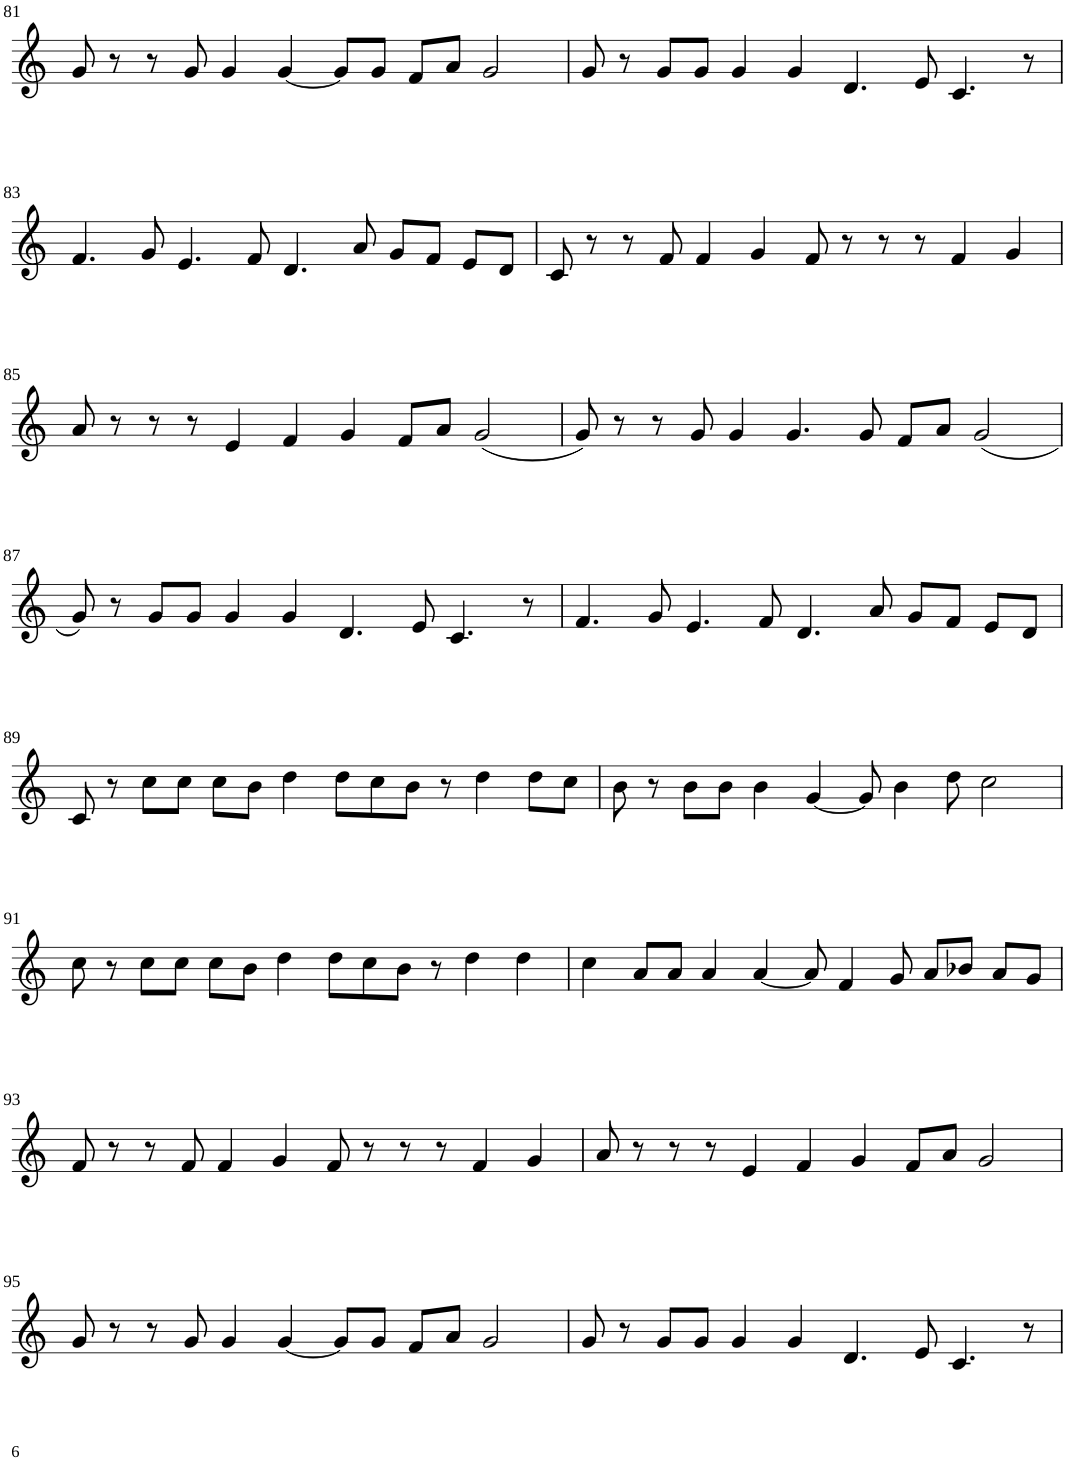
**kern
*part1
*staff1
*I"Violin
!!LO:PB:g=z
*clefG2
*k[]
*M8/4
=81
8g/
8r
8r
8g/
4g/
[4g/
8g/L]
8g/J
8f/L
8a/J
2g/
=82
8g/
8r
8g/L
8g/J
4g/
4g/
4.d/
8e/
4.c/
8r
!!LO:LB:g=z
=83
4.f/
8g/
4.e/
8f/
4.d/
8a/
8g/L
8f/J
8e/L
8d/J
=84
8c/
8r
8r
8f/
4f/
4g/
8f/
8r
8r
8r
4f/
4g/
!!LO:LB:g=z
=85
8a/
8r
8r
8r
4e/
4f/
4g/
8f/L
8a/J
(2g/
=86
8g/)
8r
8r
8g/
4g/
4.g/
8g/
8f/L
8a/J
(2g/
!!LO:LB:g=z
=87
8g/)
8r
8g/L
8g/J
4g/
4g/
4.d/
8e/
4.c/
8r
=88
4.f/
8g/
4.e/
8f/
4.d/
8a/
8g/L
8f/J
8e/L
8d/J
!!LO:LB:g=z
=89
8c/
8r
8cc\L
8cc\J
8cc\L
8b\J
4dd\
8dd\L
8cc\
8b\J
8r
4dd\
8dd\L
8cc\J
=90
8b\
8r
8b\L
8b\J
4b\
[4g/
8g/]
4b\
8dd\
2cc\
!!LO:LB:g=z
=91
8cc\
8r
8cc\L
8cc\J
8cc\L
8b\J
4dd\
8dd\L
8cc\
8b\J
8r
4dd\
4dd\
=92
4cc\
8a/L
8a/J
4a/
[4a/
8a/]
4f/
8g/
8a/L
8b-X/J
8a/L
8g/J
!!LO:LB:g=z
=93
8f/
8r
8r
8f/
4f/
4g/
8f/
8r
8r
8r
4f/
4g/
=94
8a/
8r
8r
8r
4e/
4f/
4g/
8f/L
8a/J
2g/
!!LO:LB:g=z
=95
8g/
8r
8r
8g/
4g/
[4g/
8g/L]
8g/J
8f/L
8a/J
2g/
=96
8g/
8r
8g/L
8g/J
4g/
4g/
4.d/
8e/
4.c/
8r
=
*-
